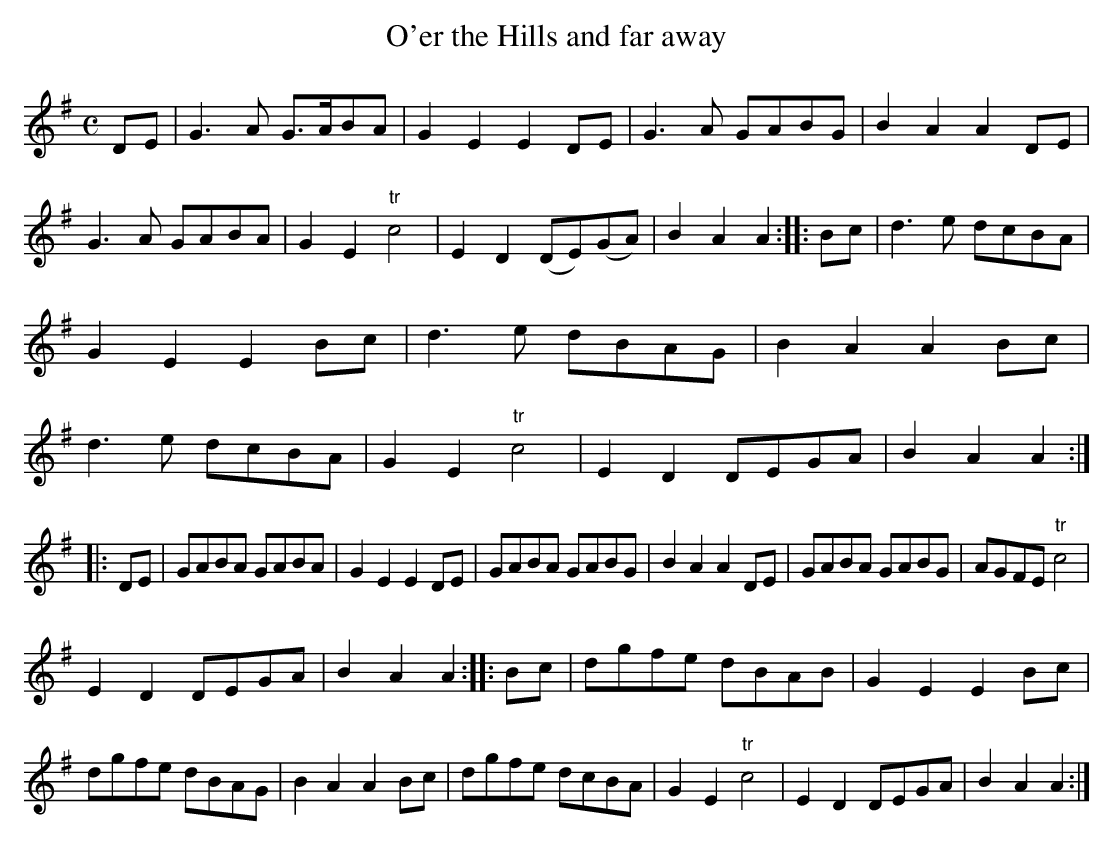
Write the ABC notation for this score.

X:1
T:O'er the Hills and far away
M:C
L:1/8
K:ADor
DE|\
G3A G>ABA| G2E2 E2DE| G3A GABG| B2A2 A2 DE|\
G3A GABA| G2E2 "tr"c4| E2D2 (DE)(GA)| B2A2 A2::\
Bc|\
d3e dcBA| G2E2 E2 Bc| d3e dBAG| B2A2 A2Bc|\
d3e dcBA| G2E2 "tr"c4| E2D2 DEGA| B2A2 A2:|
|:DE|\
GABA GABA| G2E2 E2DE| GABA GABG| B2A2 A2DE|\
GABA GABG| AGFE "tr"c4|
E2D2 DEGA| B2A2 A2::\
Bc|\
dgfe dBAB| G2E2 E2Bc|
dgfe dBAG| B2A2 A2Bc|\
dgfe dcBA| G2E2 "tr"c4| E2D2 DEGA| B2A2 A2:|
